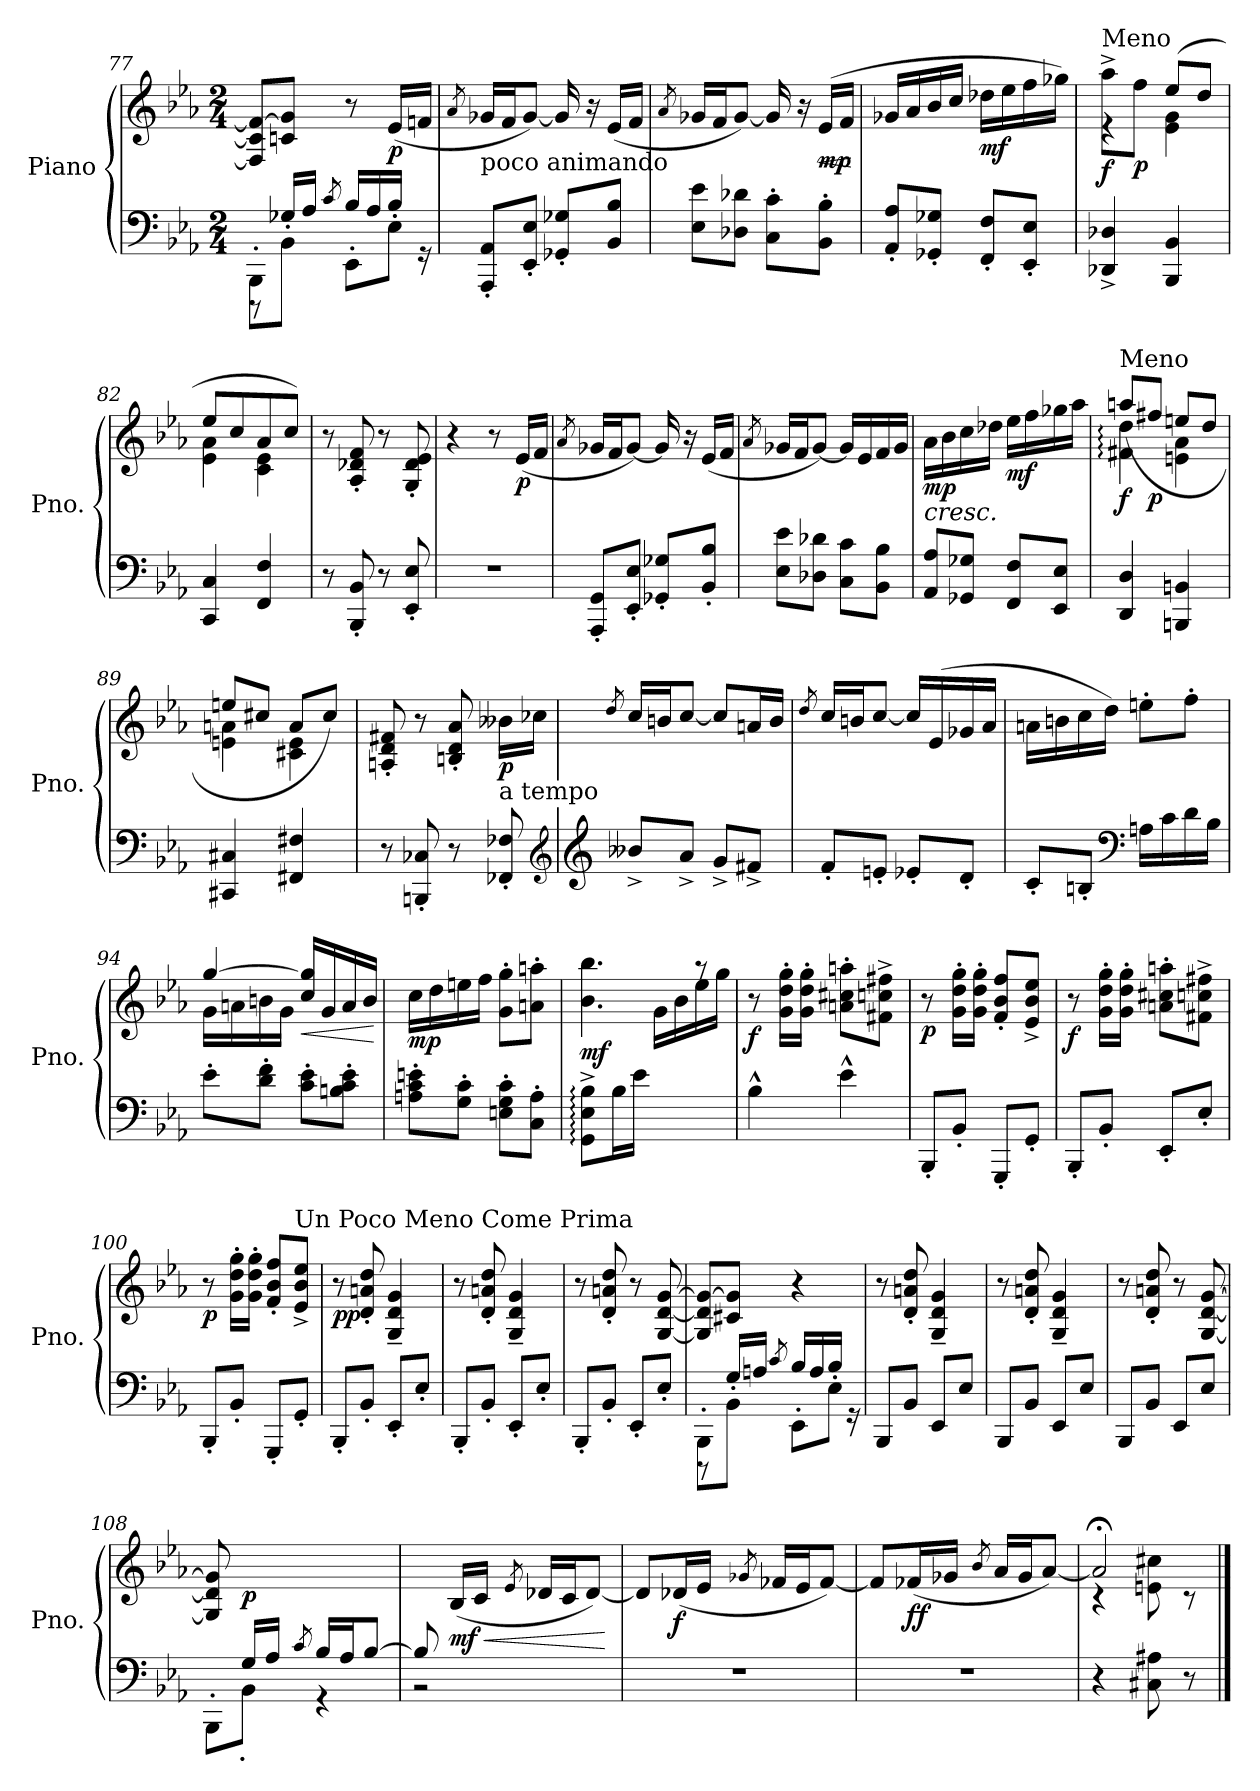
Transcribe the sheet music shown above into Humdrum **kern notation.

**kern	**kern	**dynam
*part1	*part1	*part1
*staff2	*staff1	*staff1/2
*I"Piano	*	*
*I'Pno.	*	*
!!LO:LB:g=z
*clefF4	*clefG2	*
*k[b-e-a-]	*k[b-e-a-]	*
*E-:	*E-:	*
*M2/4	*M2/4	*
=77	=77	=77
*^	*	*
8BBB-'\L	8r	8F#/] 8c#/] 8f#/_L	.
8BB-'\J	16G-X/LL	8cn/ 8g-/]J	.
.	16A-/JJ	.	.
.	8qc/	.	.
8EE-'\L	16B-/LL	8r	.
.	16A-/	.	.
!	!	!	!LO:DY:b
8E-'\J	16B-/JJ	(16e-/LL	p
.	16r	16fn/JJ	.
*v	*v	*	*
=78	=78	=78
.	8qa-/	.
!LO:TX:a:t=poco animando	!	!
8AAA-/' 8AA-/'L	16g-X/LL	.
.	16f/J	.
8EE-/' 8E-/'J	[8g-/J)	.
8GG-X/' 8G-X/'L	16g-/]	.
.	16r	.
8BB-/ 8B-/J	(16e-/LL	.
.	16f/JJ	.
=79	=79	=79
.	8qa-/	.
8E-\ 8e-\L	16g-X/LL	.
.	16f/J	.
8D-X\ 8d-X\J	[8g-/J)	.
8C\' 8c\'L	16g-/]	.
.	16r	.
!	!	!LO:HP:b
!	!	!LO:DY:n=1:b
8BB-\' 8B-\'J	(16e-/LL	< mp
.	16f/JJ	.
.	.	[
=80	=80	=80
8AA-/' 8A-/'L	16g-X/LL	.
.	16a-/	.
8GG-X/' 8G-X/'J	16b-/	.
.	16cc/JJ	.
!	!	!LO:DY:b
8FF/' 8F/'L	16dd-X\LL	mf
.	16ee-\	.
8EE-/' 8E-/'J	16ff\	.
.	16gg-X\JJ)	.
!!LO:LB:g=z
=81	=81	=81
*	*^	*
!	!LO:TX:a:t=Meno	!	!
!	!	!	!LO:DY:b
4DD-X/^ 4D-X/^	8aa-^\L	4re	f
!	!	!	!LO:DY:b
.	8ff\J	.	p
4BBB-/ 4BB-/	(8ee-/L	4e-\ 4g\	.
.	8dd/J	.	.
=82	=82	=82	=82
4CC/ 4C/	8ee-/L	4e-\ 4a-\	.
.	8cc/	.	.
4FF/ 4F/	8a-/	4c\ 4e-\	.
.	8cc/J)	.	.
*	*v	*v	*
=83	=83	=83
8r	8r	.
8BBB-/' 8BB-/'	8A-/' 8d-X/' 8f/'	.
8r	8r	.
8EE-/' 8E-/'	8G/' 8d-/' 8e-/'	.
=84	=84	=84
2r	4r	.
.	8r	.
!	!	!LO:DY:b
.	(16e-/LL	p
.	16f/JJ	.
=85	=85	=85
.	8qa-/	.
8AAA-/' 8GG/'L	16g-X/LL	.
.	16f/J	.
8EE-/' 8E-/'J	[8g-/J)	.
8GG-X/' 8G-X/'L	16g-/]	.
.	16r	.
8BB-/' 8B-/'J	(16e-/LL	.
.	16f/JJ	.
=86	=86	=86
.	8qa-/	.
8E-\ 8e-\L	16g-X/LL	.
.	16f/J	.
8D-X\ 8d-X\J	[8g-/J)	.
8C\ 8c\L	16g-/LL]	.
.	16e-/	.
8BB-\ 8B-\J	16f/	.
.	16g-/JJ	.
!!LO:LB:g=z
=87	=87	=87
!	!	!LO:HP:b
!	!	!LO:DY:n=1:b
8AA-/ 8A-/L	16a-\LL	< mp
.	16b-\	.
8GG-X/ 8G-X/J	16cc\	.
.	16dd-X\JJ	.
!	!	!LO:DY:n=2:b
8FF/ 8F/L	16ee-\LL	mf
.	16ff\	.
8EE-/ 8E-/J	16gg-X\	.
.	16aa-\JJ	.
.	.	[
=88	=88	=88
*	*^	*
!	!LO:TX:a:t=Meno	!	!
!	!	!	!LO:DY:b
4DD/ 4D/	4f#X\: 4dd\:	(8aan/L	f
!	!	!	!LO:DY:b
.	.	8ff#X/J	p
4BBBn/ 4BBn/	4en\ 4a-\	8een/L	.
.	.	8dd/J	.
=89	=89	=89	=89
4CC#X/ 4C#X/	8een/L	4en\ 4an\	.
.	8cc#X/J	.	.
4FF#X/ 4F#X/	8a/L	4c#X\ 4e\	.
.	8cc#/J)	.	.
*	*v	*v	*
=90	=90	=90
8r	8An/' 8d/' 8f#X/'	.
8BBBn/' 8C-X/'	8r	.
8r	8Bn/' 8d/' 8a-/'	.
!	!LO:TX:b:t=a tempo	!
!	!	!LO:DY:b
8FF-X/' 8F-X/'	16b--X\LL	p
.	16cc-X\JJ	.
*clefG2	*	*
!!LO:LB:g=z
=91	=91	=91
*clefG2	*	*
.	8qdd/	.
8b--X^/L	16cc/LL	.
.	16bn/J	.
8a-^/J	[8cc/J	.
8g^/L	8cc/L]	.
8f#X^/J	16an/L	.
.	16b/JJ	.
=92	=92	=92
.	8qdd/	.
8f'/L	16cc/LL	.
.	16bn/J	.
8en'/J	[8cc/J	.
8e-X'/L	16cc/LL]	.
.	(16e-/	.
8d'/J	16g-X/	.
.	16a-/JJ	.
=93	=93	=93
8c'/L	16an\LL	.
.	16bn\	.
8Bn'/J	16cc\	.
.	16dd\JJ)	.
*clefF4	*	*
16An\LL	8een'\L	.
16c\	.	.
16d\	8ff'\J	.
16B\JJ	.	.
=94	=94	=94
*	*^	*
8e-'\L	[4gg/	16g\LL	.
.	.	16an\	.
8d\' 8f\'J	.	16bn\	.
.	.	16g\JJ	.
!	!	!	!LO:HP:b
8c\' 8e-\'L	16cc/ 16gg/]LL	4ryy	<
.	16g/	.	.
8Bn\' 8c\' 8e-\'J	16a/	.	.
.	16b/JJ	.	.
*	*v	*v	*
.	.	[
!!LO:PB:g=z
=95	=95	=95
!	!	!LO:DY:b
8An\' 8c\' 8en\'L	16cc\LL	mp
.	16dd\	.
8G\' 8c\'J	16een\	.
.	16ff\JJ	.
8En\' 8G\' 8c\'L	8g\' 8gg\'L	.
8C\' 8A\'J	8an\' 8aan\'J	.
=96	=96	=96
*	*^	*
!	!	!	!LO:DY:b
8GG\:^ 8E-\:^ 8B-\:^L	4.b-\ 4.bb-\	4ryy	mf
16B-\L	.	.	.
16e-\JJ	.	.	.
4ryy	.	16g\LL	.
.	.	16b-\	.
.	8raa	16ee-\	.
.	.	16gg\JJ	.
=97	=97	=97	=97
!	!	!	!LO:DY:b
*	*v	*v	*
4B-^^\	8r	f
.	16g\' 16dd\' 16gg\'LL	.
.	16g\' 16dd\' 16gg\'JJ	.
4e-^^\	8an\' 8cc#X\' 8aan\'L	.
.	8f#X\^ 8ccn\^ 8ff#X\^J	.
=98	=98	=98
!	!	!LO:DY:b
8BBB-'/L	8r	p
8BB-'/J	16g\' 16dd\' 16gg\'LL	.
.	16g\' 16dd\' 16gg\'JJ	.
8GGG'/L	8f/' 8b-/' 8ff/'L	.
8GG'/J	8e-/^ 8b-/^ 8ee-/^J	.
=99	=99	=99
!	!	!LO:DY:b
8BBB-'/L	8r	f
8BB-'/J	16g\' 16dd\' 16gg\'LL	.
.	16g\' 16dd\' 16gg\'JJ	.
8EE-'/L	8an\' 8cc#X\' 8aan\'L	.
8E-'/J	8f#X\^ 8ccn\^ 8ff#X\^J	.
!!LO:LB:g=z
=100	=100	=100
!	!	!LO:DY:b
8BBB-'/L	8r	p
8BB-'/J	16g\' 16dd\' 16gg\'LL	.
.	16g\' 16dd\' 16gg\'JJ	.
8GGG'/L	8f/' 8b-/' 8ff/'L	.
!	!LO:TX:a:t=Un Poco Meno Come Prima	!
8GG'/J	8e-/^ 8b-/^ 8ee-/^J	.
=101	=101	=101
!	!	!LO:DY:b
8BBB-'/L	8r	pp
8BB-'/J	8d/' 8an/' 8dd/'	.
8EE-'/L	4G/~ 4d/~ 4g/~	.
8E-'/J	.	.
=102	=102	=102
8BBB-'/L	8r	.
8BB-'/J	8d/' 8an/' 8dd/'	.
8EE-'/L	4G/~ 4d/~ 4g/~	.
8E-'/J	.	.
=103	=103	=103
8BBB-'/L	8r	.
8BB-'/J	8d/' 8an/' 8dd/'	.
8EE-'/L	8r	.
8E-'/J	[8G/ [8d/ [8g/	.
=104	=104	=104
*^	*	*
8BBB-'\L	8r	8G/] 8d/] 8g/_L	.
8BB-'\J	16G/LL	8c#X/ 8g/]J	.
.	16An/JJ	.	.
.	8qc/	.	.
8EE-'\L	16B-/LL	4r	.
.	16A/	.	.
8E-'\J	16B-/JJ	.	.
.	16r	.	.
*v	*v	*	*
!!LO:LB:g=z
=105	=105	=105
8BBB-/L	8r	.
8BB-/J	8d/' 8an/' 8dd/'	.
8EE-/L	4G/~ 4d/~ 4g/~	.
8E-/J	.	.
=106	=106	=106
8BBB-/L	8r	.
8BB-/J	8d/' 8an/' 8dd/'	.
8EE-/L	4G/~ 4d/~ 4g/~	.
8E-/J	.	.
=107	=107	=107
8BBB-/L	8r	.
8BB-/J	8d/' 8an/' 8dd/'	.
8EE-/L	8r	.
8E-/J	[8G/ [8d/ [8g/	.
=108	=108	=108
*^	*	*
8ryy	8BBB-'\L	8G/] 8d/] 8g/]	.
!	!	!	!LO:DY:b
16G/LL	8BB-'\J	4.ryy	p
16A-/JJ	.	.	.
8qc/	.	.	.
16B-/LL	4r	.	.
16A-/J	.	.	.
[8B-/J	.	.	.
!!LO:LB:g=z
=109	=109	=109	=109
8B-/]	2r	8ryy	.
!	!	!	!LO:HP:b
!	!	!	!LO:DY:n=1:b
4.ryy	.	(16B-/LL	< mf
.	.	16c/JJ	.
.	.	8qe-/	.
.	.	16d-X/LL	.
.	.	16c/J	.
.	.	[8d-/J)	.
*v	*v	*	*
.	.	[
=110	=110	=110
2r	8d-/L]	.
!	!	!LO:DY:b
.	(16d-X/L	f
.	16e-/JJ	.
.	8qg-X/	.
.	16f-X/LL	.
.	16e-/J	.
.	[8f-/J)	.
=111	=111	=111
2r	8f-/L]	.
!	!	!LO:DY:b
.	(16f-X/L	ff
.	16g-X/JJ	.
.	8qb-/	.
.	16a-/LL	.
.	16g-/J	.
.	[8a-/J)	.
=112	=112	=112
*	*^	*
4r	2a-;</]	4rc	.
8C#X\ 8A#X\	.	8en\ 8cc#X\	.
8r	.	8r	.
*	*v	*v	*
==	==	==
*-	*-	*-
